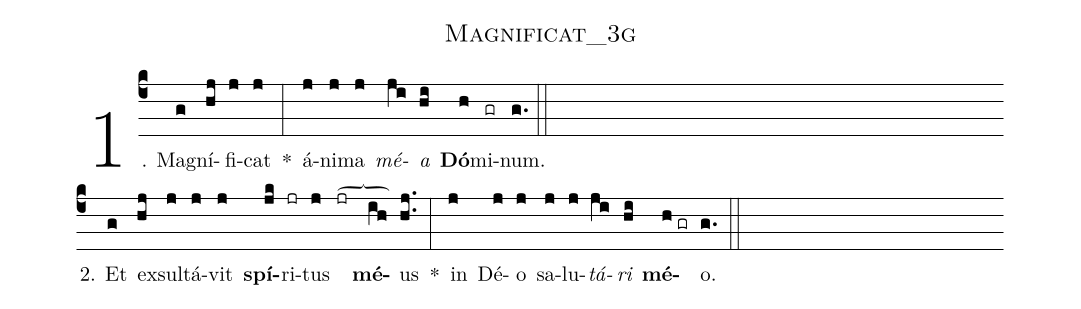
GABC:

name:Magnificat_3g;
%%
(c4) 1. Ma(g)gní(hj)fi(j)cat(j) *(:) á(j)ni(j)ma(j) <i>mé</i>(ji)<i>a</i>(hi) <b>Dó</b>(h)mi(gr)num.(g.) (::) (Z-)
2. Et(g) ex(hj)sul(j)tá(j)vit(j) <b>spí</b>(jk)ri(jr)tus(j) (jr[ocb:1;8.7mm])<b>mé</b>(ih)us(hj..)  *(:)  in(j) Dé(j)o(j) sa(j)lu(j)<i>tá</i>(ji)<i>ri</i>(hi) <b>mé</b>(h//gr)o.(g.) (::)
